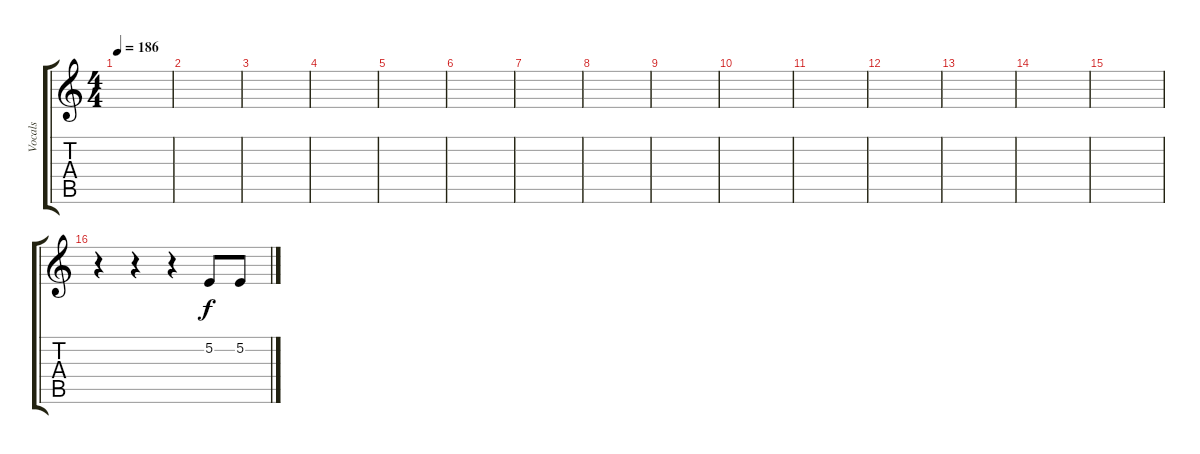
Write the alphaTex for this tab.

\track ("Vocals" "Vocals") {instrument altosax}
\staff {score tabs}
\tuning (E4 B3 G3 D3 A2 E2) {hide}
\ts (4 4)
\tempo 186
\clef g2
\ks c
|
|
|
|
|
|
|
|
|
|
|
|
|
|
|
r.4 r.4 r.4 5.2.8 5.2.8
